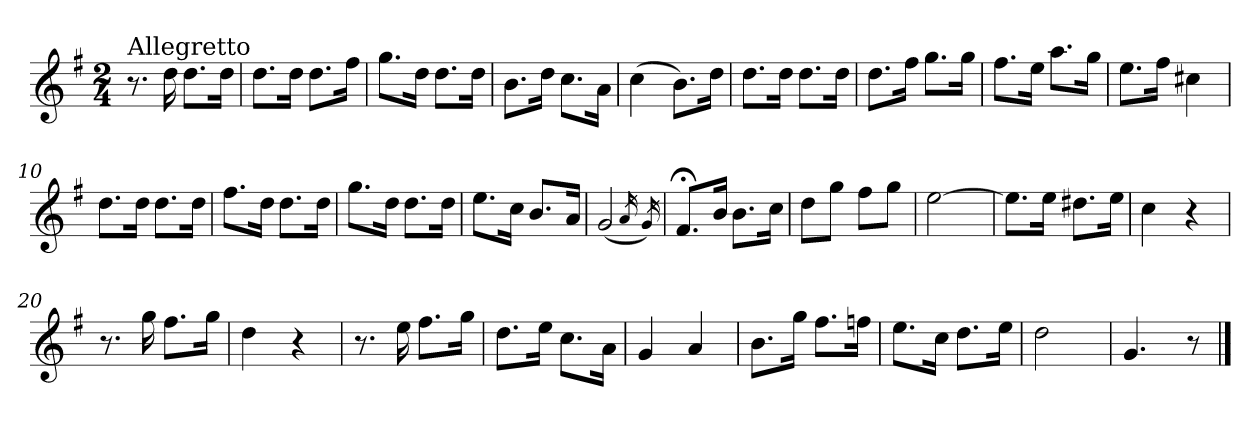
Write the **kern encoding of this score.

**kern
*part1
*staff1
*clefG2
*k[f#]
*G:
*M2/4
=1
!LO:TX:a:t=Allegretto
8.r
16dd\
8.dd\L
16dd\Jk
=2
8.dd\L
16dd\Jk
8.dd\L
16ff#\Jk
=3
8.gg\L
16dd\Jk
8.dd\L
16dd\Jk
=4
8.b\L
16dd\Jk
8.cc\L
16a\Jk
=5
(>4cc\
8.b\L)
16dd\Jk
=6
8.dd\L
16dd\Jk
8.dd\L
16dd\Jk
=7
8.dd\L
16ff#\Jk
8.gg\L
16gg\Jk
=8
8.ff#\L
16ee\Jk
8.aa\L
16gg\Jk
!!LO:LB:g=z
=9
8.ee\L
16ff#\Jk
4cc#X\
=10
8.dd\L
16dd\Jk
8.dd\L
16dd\Jk
=11
8.ff#\L
16dd\Jk
8.dd\L
16dd\Jk
=12
8.gg\L
16dd\Jk
8.dd\L
16dd\Jk
=13
8.ee\L
16cc\Jk
8.b/L
16a/Jk
=14
(<2g/
16qa/
16qg/)
=15
8.f#;</L
16b/Jk
8.b\L
16cc\Jk
=16
8dd\L
8gg\J
8ff#\L
8gg\J
=17
[2ee\
!!LO:LB:g=z
=18
8.ee\L]
16ee\Jk
8.dd#X\L
16ee\Jk
=19
4cc\
4r
=20
8.r
16gg\
8.ff#\L
16gg\Jk
=21
4dd\
4r
=22
8.r
16ee\
8.ff#\L
16gg\Jk
=23
8.dd\L
16ee\Jk
8.cc\L
16a\Jk
=24
4g/
4a/
=25
8.b\L
16gg\Jk
8.ff#\L
16ffn\Jk
=26
8.ee\L
16cc\Jk
8.dd\L
16ee\Jk
!!LO:LB:g=z
=27
2dd\
=28
4.g/
8r
==
*-
